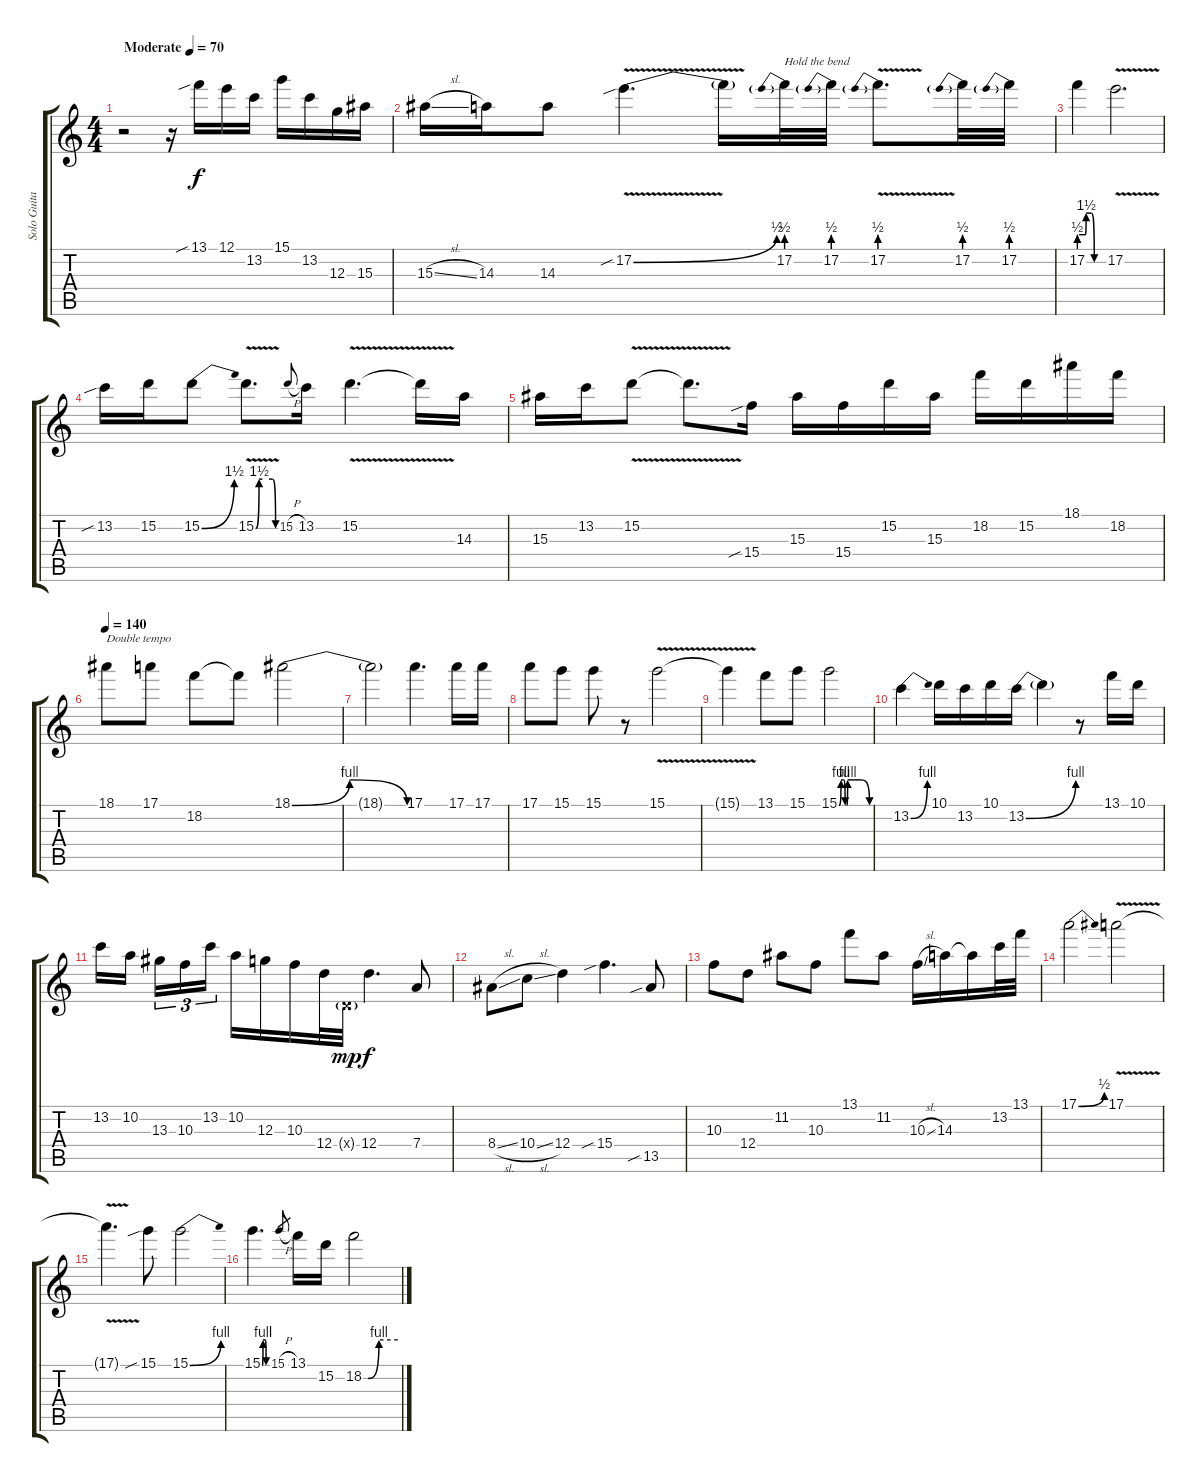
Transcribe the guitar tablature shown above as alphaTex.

\track ("Solo Guitar" "Solo Guita") {instrument overdrivenguitar}
\staff {score tabs}
\tuning (E4 B3 G3 D3 A2 E2) {hide}
\ts (4 4)
\tempo (70 "Moderate")
\clef g2
\ks c
r.2{dy f instrument overdrivenguitar} r.16 13.1{sib}.16 12.1.16 13.2.16 15.1.16 13.2.16 12.3.16 15.3.16 |
15.3{sl}.16 14.3.16 14.3.8 17.2{be (bend 0 0 60 2) v sib}.4{d} 17.2{t}.16 17.2{be (prebend 0 2 60 2)}.32{txt "Hold the bend"} 17.2{be (prebend 0 2 60 2)}.32 17.2{be (prebend 0 2 60 2) v}.8{d} 17.2{be (prebend 0 2 60 2)}.32 17.2{be (prebend 0 2 60 2)}.32 |
17.2{be (custom 0 2 15 2 17 6 30 6 37 0 60 0)}.4 17.2{v}.2{d} |
13.2{sib}.16 15.2.16 15.2{be (bend 0 0 60 6)}.8 15.2{be (custom 0 0 10 6 20 6 51 6 60 0) v}.8{d} 15.2{h}.8{gr onbeat} 13.2.16 15.2{v}.4{d} 15.2{t}.16 14.3.16 |
15.3.16 13.2.16 15.2{v}.8 15.2{t}.8{d} 15.4{sib}.16 15.3.16 15.4.16 15.2.16 15.3.16 18.2.16 15.2.16 18.1.16 18.2.16 |
\tempo 140
18.1.8{txt "Double tempo"} 17.1.8 18.2.8 18.2{t}.8 18.1{be (bendrelease 0 0 15 4 45 4 60 0)}.2 |
18.1{t}.2 17.1.4{d} 17.1.16 17.1.16 |
17.1.8 15.1.8 15.1.8 r.8 15.1{v}.2 |
15.1{t}.4 13.1.8 15.1.8 15.1{be (custom 0 0 4 4 9 4 12 0 15 0 17 4 30 4 43 4 60 0)}.2 |
13.2{be (bend 0 0 60 4)}.4 10.1.16 13.2.16 10.1.16 13.2{be (bend 0 0 60 4)}.16 13.2{t}.4 r.8 13.1.16 10.1.16 |
13.2.16 10.2.16{beam splitsecondary} 13.3.16{tu (3 2)} 10.3.16{tu (3 2)} 13.2.16{tu (3 2)} 10.2.16 12.3.16 10.3.16 12.4.32 0.4{g x}.32{dy mp} 12.4.4{d dy f} 7.4.8 |
8.4{sl}.8 10.4{sl}.8 12.4.4 15.4{sib}.4{d} 13.5{sib}.8 |
10.3.8 12.4.8 11.2.8 10.3.8 13.1.8 11.2.8 10.3{sl}.16 14.3.16 14.3{t}.16 13.2.32 13.1.32 |
17.1{be (bend 0 0 60 2)}.2 17.1{v}.2 |
17.1{t}.4{d} 15.1{sib}.8 15.1{be (bend 0 0 60 4)}.2 |
15.1{be (custom 0 0 10 4 39 4 47 0 60 0)}.4{d} 15.1{h}.8{gr} 13.1.16 15.2.16 18.2{be (custom 0 0 8 0 27 4 60 4)}.2
